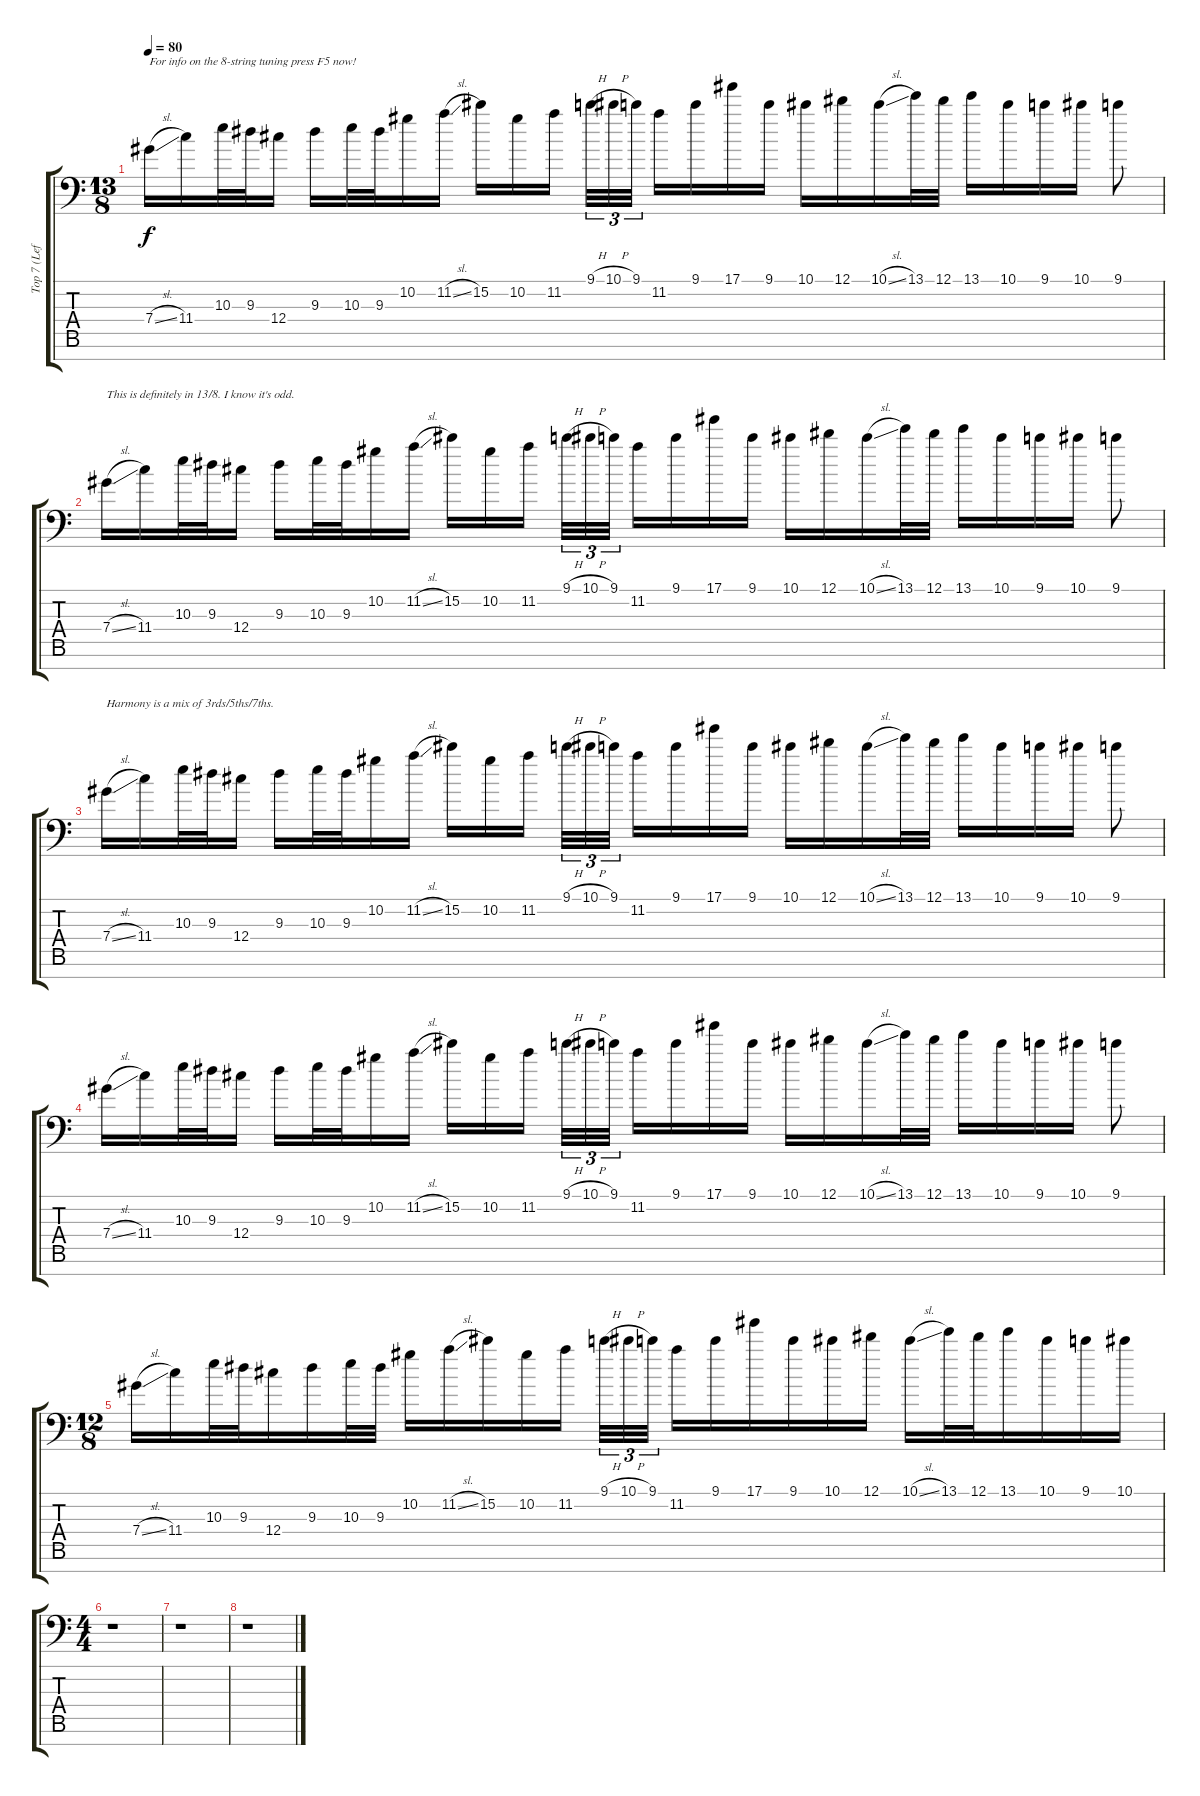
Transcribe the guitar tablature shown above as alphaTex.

\track ("Top 7 (Left Channel)" "Top 7 (Lef") {instrument overdrivenguitar}
\staff {score tabs}
\tuning (Eb4 Bb3 Gb3 Db3 Ab2 Eb2 Bb1) {hide}
\ts (13 8)
\tempo 80
\clef f4
\ks c
7.4{sl}.16{txt "For info on the 8-string tuning press F5 now!" dy f instrument overdrivenguitar} 11.4.16 10.3.32 9.3.32 12.4.16 9.3.16 10.3.32 9.3.32 10.2.16 11.2{sl}.16 15.2.16 10.2.16 11.2.16 9.1{h}.32{tu (3 2)} 10.1{h}.32{tu (3 2)} 9.1.32{tu (3 2)} 11.2.16 9.1.16 17.1.16 9.1.16 10.1.16 12.1.16 10.1{sl}.16 13.1.32 12.1.32 13.1.16 10.1.16 9.1.16 10.1.16 9.1.8 |
7.4{sl}.16{txt "This is definitely in 13/8. I know it's odd."} 11.4.16 10.3.32 9.3.32 12.4.16 9.3.16 10.3.32 9.3.32 10.2.16 11.2{sl}.16 15.2.16 10.2.16 11.2.16 9.1{h}.32{tu (3 2)} 10.1{h}.32{tu (3 2)} 9.1.32{tu (3 2)} 11.2.16 9.1.16 17.1.16 9.1.16 10.1.16 12.1.16 10.1{sl}.16 13.1.32 12.1.32 13.1.16 10.1.16 9.1.16 10.1.16 9.1.8 |
7.4{sl}.16{txt "Harmony is a mix of 3rds/5ths/7ths."} 11.4.16 10.3.32 9.3.32 12.4.16 9.3.16 10.3.32 9.3.32 10.2.16 11.2{sl}.16 15.2.16 10.2.16 11.2.16 9.1{h}.32{tu (3 2)} 10.1{h}.32{tu (3 2)} 9.1.32{tu (3 2)} 11.2.16 9.1.16 17.1.16 9.1.16 10.1.16 12.1.16 10.1{sl}.16 13.1.32 12.1.32 13.1.16 10.1.16 9.1.16 10.1.16 9.1.8 |
7.4{sl}.16 11.4.16 10.3.32 9.3.32 12.4.16 9.3.16 10.3.32 9.3.32 10.2.16 11.2{sl}.16 15.2.16 10.2.16 11.2.16 9.1{h}.32{tu (3 2)} 10.1{h}.32{tu (3 2)} 9.1.32{tu (3 2)} 11.2.16 9.1.16 17.1.16 9.1.16 10.1.16 12.1.16 10.1{sl}.16 13.1.32 12.1.32 13.1.16 10.1.16 9.1.16 10.1.16 9.1.8 |
\ts (12 8)
7.4{sl}.16 11.4.16 10.3.32 9.3.32 12.4.16 9.3.16 10.3.32 9.3.32 10.2.16 11.2{sl}.16 15.2.16 10.2.16 11.2.16 9.1{h}.32{tu (3 2)} 10.1{h}.32{tu (3 2)} 9.1.32{tu (3 2)} 11.2.16 9.1.16 17.1.16 9.1.16 10.1.16 12.1.16 10.1{sl}.16 13.1.32 12.1.32 13.1.16 10.1.16 9.1.16 10.1.16 |
\ts (4 4)
r.1 |
r.1 |
r.1
